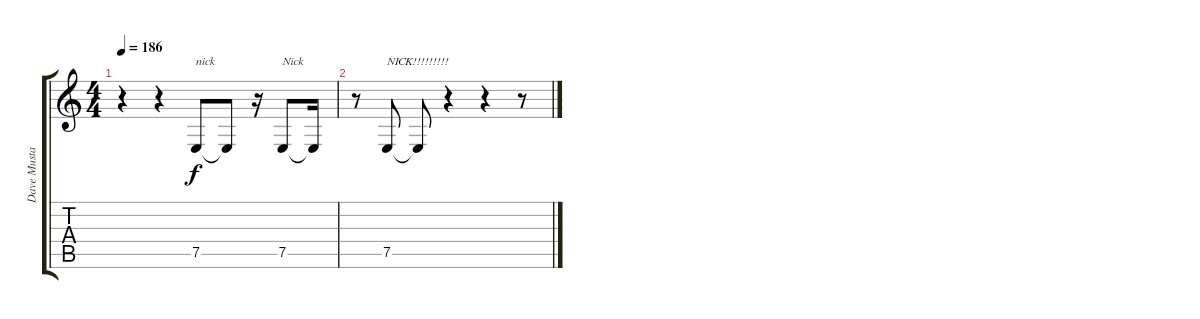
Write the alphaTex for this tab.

\track ("Dave Mustaine [Vocal]" "Dave Musta") {instrument lead6voice}
\staff {score tabs}
\tuning (E4 B3 G3 D3 A2 E2) {hide}
\ts (4 4)
\tempo 186
\clef g2
\ks c
r.4{dy f} r.4 7.5.8{txt "nick" volume 8} 7.5{t}.8 r.16 7.5.8{txt "Nick" volume 13} 7.5{t}.16 |
r.8 7.5.8{txt "NICK!!!!!!!!!" volume 16} 7.5{t}.8 r.4 r.4 r.8
